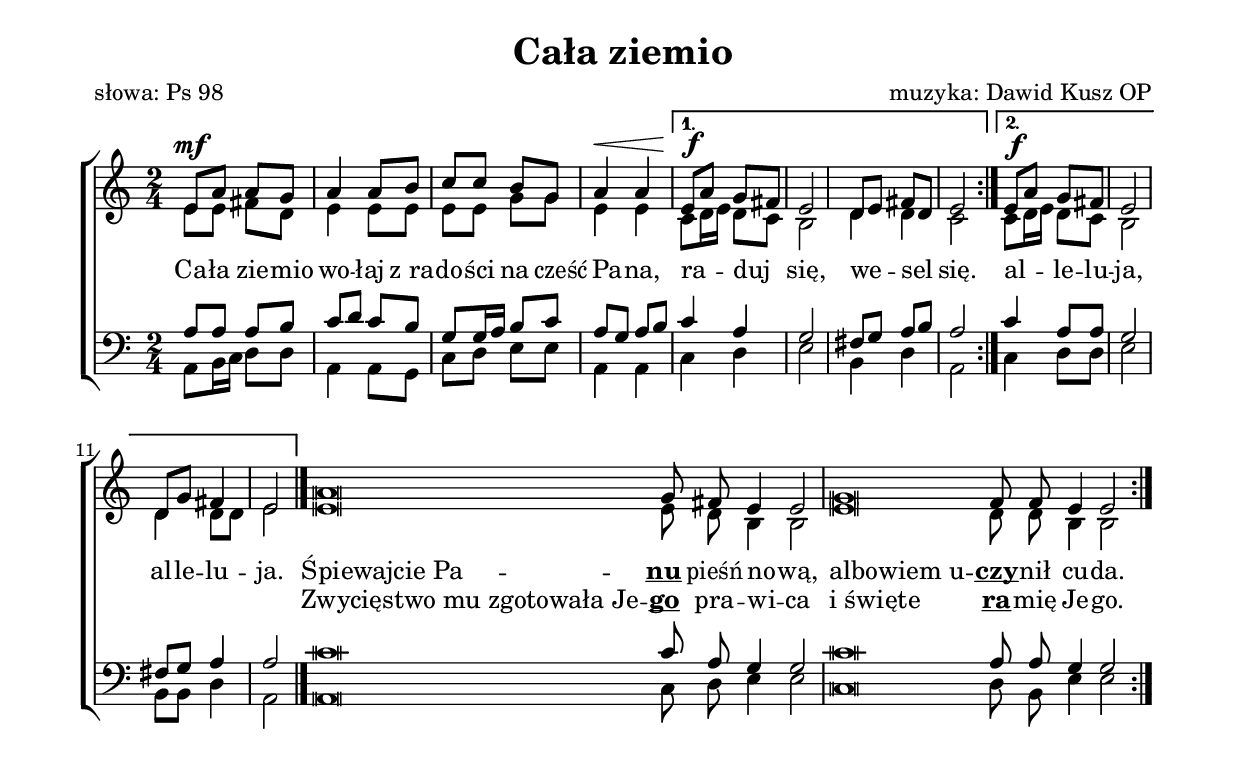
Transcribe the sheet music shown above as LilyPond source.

\version "2.17.3"
#(set-global-staff-size 20)

\header	{
  title = "Cała ziemio"
  poet = "słowa: Ps 98"
  composer = "muzyka: Dawid Kusz OP"
}

\paper {
  top-margin = 10 \mm
  left-margin = 16 \mm
  right-margin = 15 \mm
  markup-system-spacing #'basic-distance = #13
  system-system-spacing #'basic-distance = #13
}
%--------------------------------MELODY--------------------------------
sopranomelody = \relative f' {
  \repeat volta 2 {
    \key a \minor
    \time 2/4
    e8^\mf a a g
    a4 \tweak Beam #'positions #'(2.5 . 2.8) a8 b
    \tweak Beam #'positions #'(3.2 . 3.2) c c b g
    a4^\< a
  }
  \alternative {
    {
      \tweak Beam #'positions #'(1.25 . 2.25)
      e8-\tweak #'X-offset #0.5 ^\f \melisma a\melismaEnd g\melisma fis\melismaEnd
      e2
      d8\melisma e\melismaEnd \tweak Beam #'positions #'(1.25 . 0.8) fis \melisma d\melismaEnd
      e2
    }
    {
      \tweak Beam #'positions #'(1.25 . 2.25)
      e8-\tweak #'X-offset #0.5 ^\f \melisma a\melismaEnd g fis
      e2
      d8 g fis4
      e2
    }
  }
  \bar "|."
  \overrideProperty #"Score.NonMusicalPaperColumn"
  #'line-break-system-details #`((Y-offset . 66))
  \repeat volta 2 {
    \cadenzaOn
    a\breve g8 fis e4 e2
    \bar "|"
    g\breve fis8 fis e4 e2
    \cadenzaOff
  }
}
altomelody = \relative f' {
  \repeat volta 2 {
    \key a \minor
    \time 2/4
    e8 e fis d
    e4 e8 e
    e e g g
    e4 e
  }
  \alternative {
    {
      c8\melisma d16 e\melismaEnd d8\melisma c\melisma
      b2
      d4 d
      c2
    }
    {
      c8\melisma d16 e\melismaEnd d8\melisma c\melisma
      b2
      d4 d8 d
      e2
    }
  }
  \repeat volta 2 {
    \cadenzaOn
    e\breve e8 d b4 b2
    \bar "|"
    e\breve d8 d b4 b2
    \cadenzaOff
  }
}
tenormelody = \relative f {
  \repeat volta 2 {
    \key a \minor
    \time 2/4
    a8 a a b
    c8\melisma d\melismaEnd c b
    g g16\melisma a\melismaEnd b8 c
    a8\melisma g\melismaEnd a\melisma b\melismaEnd
  }
  \alternative {
    {
      c4 a
      g2
      fis8\melisma g\melismaEnd a\melisma b\melismaEnd
      a2
    }
    {
      c4 a8 a
      g2
      fis8 g a4
      a2
    }
  }
  \repeat volta 2 {
    \cadenzaOn
    c\breve c8 a g4 g2
    \bar "|"
    c\breve a8 a g4 g2
    \cadenzaOff
  }
}
bassmelody = \relative f {
  \repeat volta 2 {
    \key a \minor
    \time 2/4
    a,8 b16\melisma c\melismaEnd d8 d
    a4 a8 g
    c d \tweak Beam #'positions #'(-2.6 . -2.6) e e
    a,4 a
  }
  \alternative {
    {
      c4 d
      e2
      b4 d
      a2
    }
    {
      c4 \tweak Beam #'positions #'(-2.8 . -2.8) d8 d
      e2
      b8 b d4
      a2
    }
  }
  \repeat volta 2 {
    \cadenzaOn
    a\breve c8 d e4 e2
    \bar "|"
    c\breve d8 b e4 e2
    \cadenzaOff
  }
}
akordy = \chordmode {
}
%--------------------------------LYRICS--------------------------------
text = \lyricmode {
  \repeat volta 2 {
    Ca -- ła zie -- \tweak #'X-offset #-1 mio wo -- \tweak #'X-offset #-1.2 łaj
    z_ra -- do -- ści \tweak #'X-offset #-1 na \tweak #'X-offset #-1 \markup \scale #'(0.9 . 1) cześć \tweak #'X-offset #-0.2 Pa -- na,
  }
  \alternative {
    { ra -- duj się, we -- sel się. }
    { al -- le -- lu -- ja, al -- le -- lu -- ja. }
  }
  \tweak #'X-offset #-1.5 "Śpiewajcie Pa" --
  \tweak #'X-offset #-1.5 \markup \bold \underline nu
  \markup \scale #'(0.9 . 1) pieśń
  \tweak #'X-offset #0 no -- wą,
  \once \override LyricHyphen #'minimum-distance = #1
  \tweak #'X-offset #-0.5 "albowiem u" --
  \markup \bold \underline czy -- nił cu -- da.
}
secondverse = \lyricmode {
  \repeat unfold 27 \skip4
  \once \override LyricHyphen #'minimum-distance = #1
  \tweak #'X-offset #-1.5 \markup \scale #'(1 . 1)
  "Zwycięstwo mu zgotowała Je" --
  \tweak #'X-offset #-1.2 \markup \bold \underline go
  pra -- \tweak #'X-offset #0 wi -- ca
  \tweak #'X-offset #-0.5 "i święte"
  \markup \bold \underline ra -- mię Je -- go.
}
%--------------------------------ALL-FILE VARIABLE--------------------------------

\score {
  \new ChoirStaff <<
    \new Staff = women <<
      \clef treble
      \new Voice = soprano {
        \voiceOne
        \sopranomelody
      }
      \new Voice = alto {
        \voiceTwo
        \altomelody
      }
    >>
    \new Lyrics \with {
      \override VerticalAxisGroup #'staff-affinity = #CENTER
      \override VerticalAxisGroup #'nonstaff-relatedstaff-spacing #'padding = #1
    }
    \lyricsto soprano \text
    \new Lyrics \with {
      \override VerticalAxisGroup #'staff-affinity = #CENTER
      \override VerticalAxisGroup #'nonstaff-relatedstaff-spacing #'padding = #1
    }
    \lyricsto soprano \secondverse

    \new Staff = men <<
      \clef bass
      \new Voice = tenor {
        \voiceOne
        \tenormelody
      }
      \new Voice = bass {
        \voiceTwo
        \bassmelody
      }
    >>
  >>
  \layout {
    \override NoteHead #'style = #'altdefault
    indent = 0
  }
}
